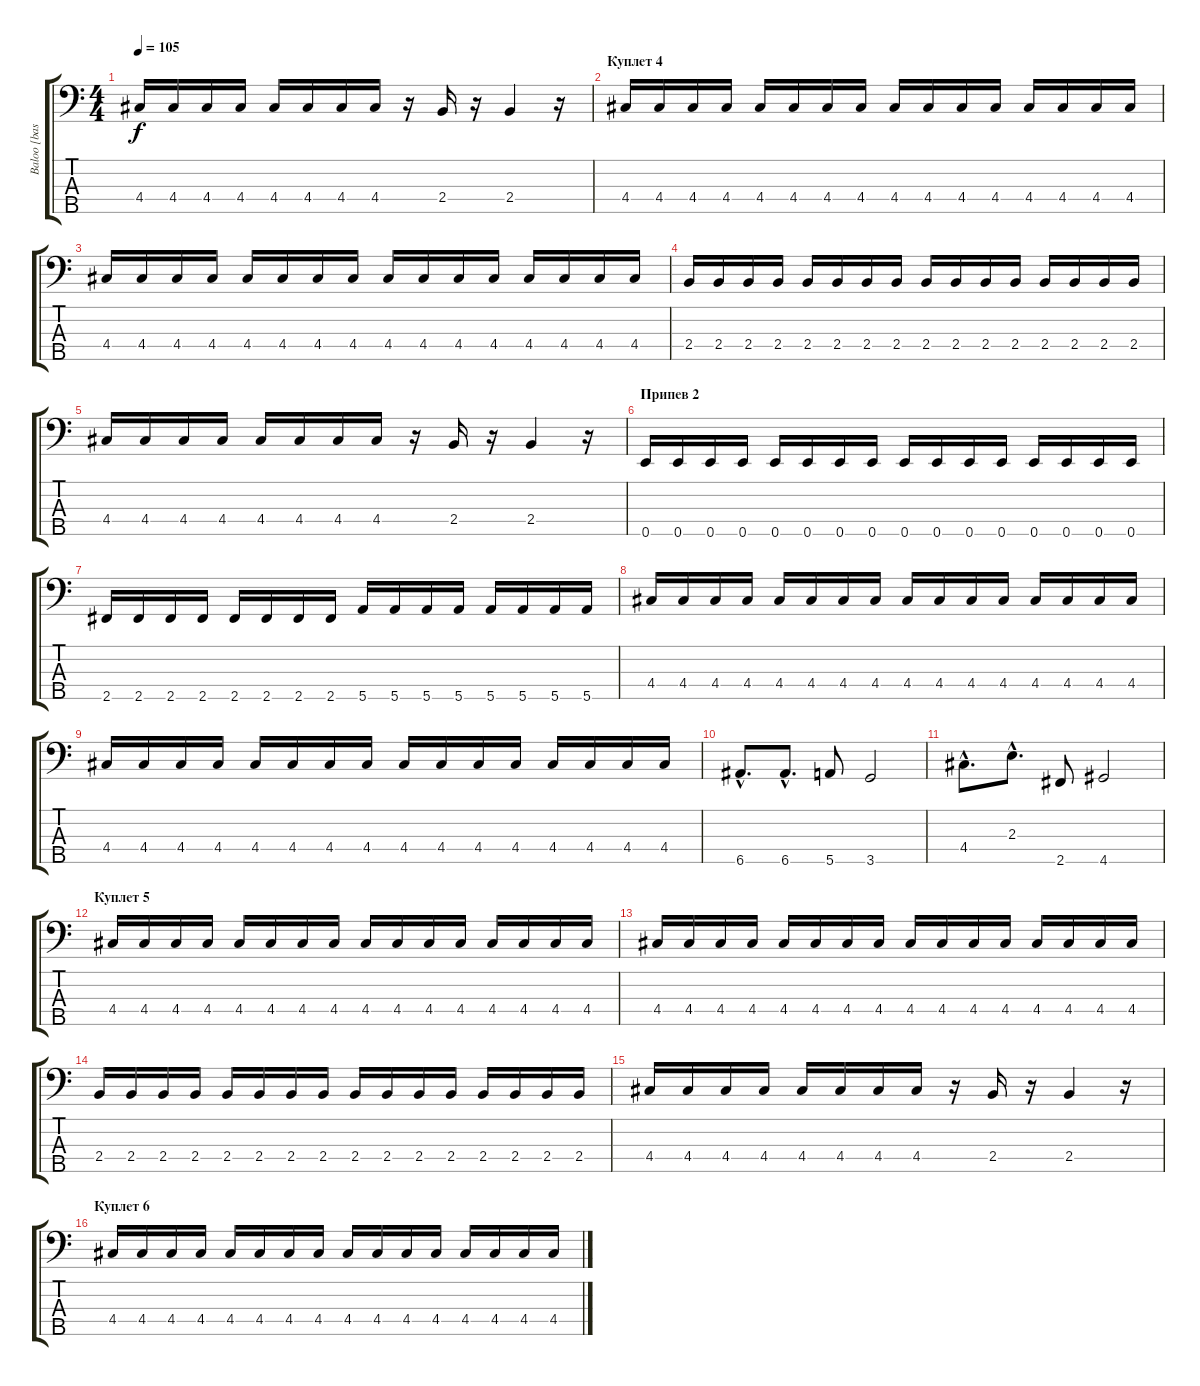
\track ("Baloo [bass]" "Baloo [bas") {instrument electricbassfinger}
\staff {score tabs}
\tuning (B2 G2 D2 A1 E1) {hide}
\ts (4 4)
\tempo 105
\clef f4
\ks c
4.4.16{dy f} 4.4.16 4.4.16 4.4.16 4.4.16 4.4.16 4.4.16 4.4.16 r.16 2.4.16 r.16 2.4.4 r.16 |
\section ("" "Куплет 4")
4.4.16 4.4.16 4.4.16 4.4.16 4.4.16 4.4.16 4.4.16 4.4.16 4.4.16 4.4.16 4.4.16 4.4.16 4.4.16 4.4.16 4.4.16 4.4.16 |
4.4.16 4.4.16 4.4.16 4.4.16 4.4.16 4.4.16 4.4.16 4.4.16 4.4.16 4.4.16 4.4.16 4.4.16 4.4.16 4.4.16 4.4.16 4.4.16 |
2.4.16 2.4.16 2.4.16 2.4.16 2.4.16 2.4.16 2.4.16 2.4.16 2.4.16 2.4.16 2.4.16 2.4.16 2.4.16 2.4.16 2.4.16 2.4.16 |
4.4.16 4.4.16 4.4.16 4.4.16 4.4.16 4.4.16 4.4.16 4.4.16 r.16 2.4.16 r.16 2.4.4 r.16 |
\section ("" "Припев 2")
0.5.16 0.5.16 0.5.16 0.5.16 0.5.16 0.5.16 0.5.16 0.5.16 0.5.16 0.5.16 0.5.16 0.5.16 0.5.16 0.5.16 0.5.16 0.5.16 |
2.5.16 2.5.16 2.5.16 2.5.16 2.5.16 2.5.16 2.5.16 2.5.16 5.5.16 5.5.16 5.5.16 5.5.16 5.5.16 5.5.16 5.5.16 5.5.16 |
4.4.16 4.4.16 4.4.16 4.4.16 4.4.16 4.4.16 4.4.16 4.4.16 4.4.16 4.4.16 4.4.16 4.4.16 4.4.16 4.4.16 4.4.16 4.4.16 |
4.4.16 4.4.16 4.4.16 4.4.16 4.4.16 4.4.16 4.4.16 4.4.16 4.4.16 4.4.16 4.4.16 4.4.16 4.4.16 4.4.16 4.4.16 4.4.16 |
6.5{hac}.8{d} 6.5{hac}.8{d} 5.5.8 3.5.2 |
4.4{hac}.8{d} 2.3{hac}.8{d} 2.5.8 4.5.2 |
\section ("" "Куплет 5")
4.4.16 4.4.16 4.4.16 4.4.16 4.4.16 4.4.16 4.4.16 4.4.16 4.4.16 4.4.16 4.4.16 4.4.16 4.4.16 4.4.16 4.4.16 4.4.16 |
4.4.16 4.4.16 4.4.16 4.4.16 4.4.16 4.4.16 4.4.16 4.4.16 4.4.16 4.4.16 4.4.16 4.4.16 4.4.16 4.4.16 4.4.16 4.4.16 |
2.4.16 2.4.16 2.4.16 2.4.16 2.4.16 2.4.16 2.4.16 2.4.16 2.4.16 2.4.16 2.4.16 2.4.16 2.4.16 2.4.16 2.4.16 2.4.16 |
4.4.16 4.4.16 4.4.16 4.4.16 4.4.16 4.4.16 4.4.16 4.4.16 r.16 2.4.16 r.16 2.4.4 r.16 |
\section ("" "Куплет 6")
4.4.16 4.4.16 4.4.16 4.4.16 4.4.16 4.4.16 4.4.16 4.4.16 4.4.16 4.4.16 4.4.16 4.4.16 4.4.16 4.4.16 4.4.16 4.4.16
